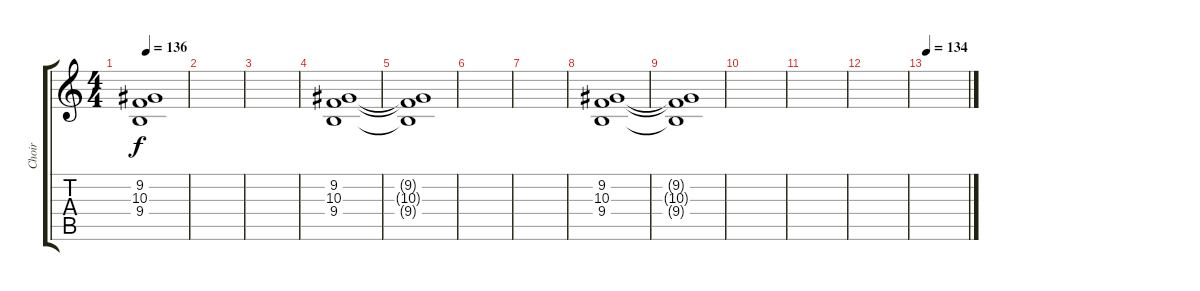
\track ("Choir" "Choir") {instrument pad4choir}
\staff {score tabs}
\tuning (E4 B3 G3 D3 A2 E2) {hide}
\ts (4 4)
\tempo 136
\clef g2
\ks c
(9.2{t} 10.3{t} 9.4{t}).1{dy f} |
|
|
(9.2 10.3 9.4).1 |
(9.2{t} 10.3{t} 9.4{t}).1 |
|
|
(9.2 10.3 9.4).1 |
(9.2{t} 10.3{t} 9.4{t}).1 |
|
|
|
\tempo 134
